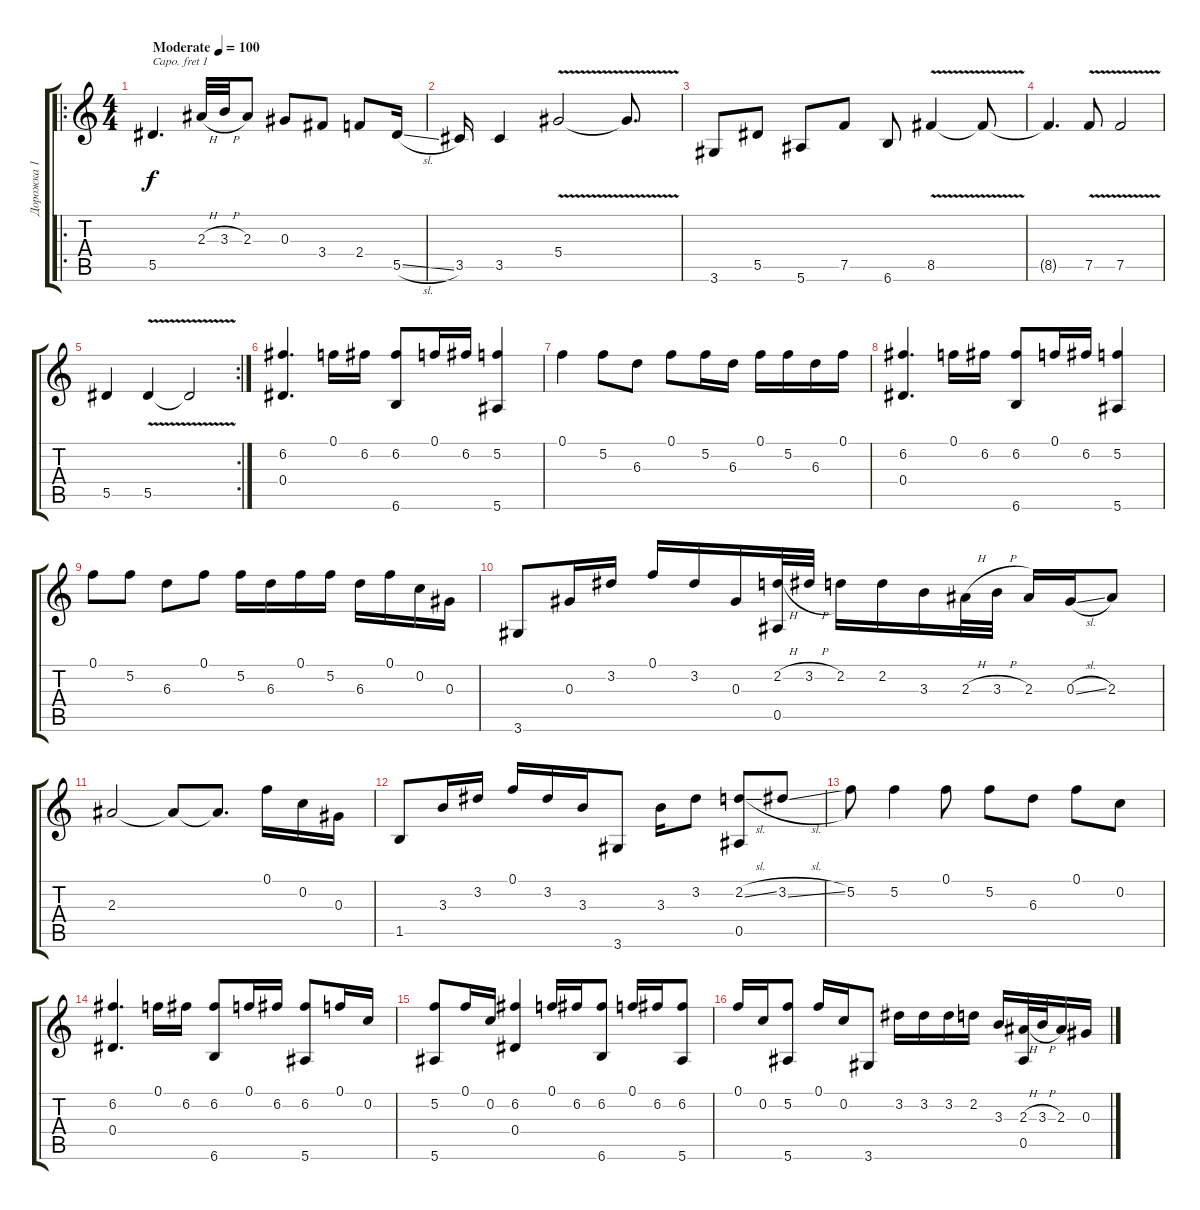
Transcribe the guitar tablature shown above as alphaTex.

\track ("Дорожка 1" "Дорожка 1") {instrument acousticguitarsteel}
\staff {score tabs}
\capo 1
\tuning (E4 B3 G3 D3 A2 E2) {hide}
\ro
\ts (4 4)
\tempo (100 "Moderate")
\clef g2
\ks c
5.5.4{d dy f instrument acousticguitarsteel} 2.3{h}.32 3.3{h}.32 2.3.8 0.3.8 3.4.8 2.4.8 5.5{sl}.16 |
3.5.16 3.5.4 5.4{v}.2 5.4{t}.8{d} |
3.6.8 5.5.8 5.6.8 7.5.8 6.6.8 8.5{v}.4 8.5{t}.8 |
8.5{t}.4{d} 7.5{v}.8 7.5{v}.2 |
\rc 2
5.5.4 5.5{v}.4 5.5{t}.2 |
(6.2 0.4).4{d} 0.1.16 6.2.16 (6.2 6.6).8 0.1.16 6.2.16 (5.2 5.6).4 |
0.1.4 5.2.8 6.3.8 0.1.8 5.2.16 6.3.16 0.1.16 5.2.16 6.3.16 0.1.16 |
(6.2 0.4).4{d} 0.1.16 6.2.16 (6.2 6.6).8 0.1.16 6.2.16 (5.2 5.6).4 |
0.1.8 5.2.8 6.3.8 0.1.8 5.2.16 6.3.16 0.1.16 5.2.16 6.3.16 0.1.16 0.2.16 0.3.16 |
3.6.8 0.3.16 3.2.16 0.1.16 3.2.16 0.3.16 (2.2{h} 0.5).32 3.2{h}.32 2.2.16 2.2.16 3.3.16 2.3{h}.32 3.3{h}.32 2.3.16 0.3{sl}.16 2.3.8 |
2.3.2 2.3{t}.8 2.3{t}.8{d} 0.1.16 0.2.16 0.3.16 |
1.5.8 3.3.16 3.2.16 0.1.16 3.2.16 3.3.16 3.6.8 3.3.16 3.2.8 (2.2{sl} 0.5).8 3.2{sl}.8 |
5.2.8 5.2.4 0.1.8 5.2.8 6.3.8 0.1.8 0.2.8 |
(6.2 0.4).4{d} 0.1.16 6.2.16 (6.2 6.6).8 0.1.16 6.2.16 (6.2 5.6).8 0.1.16 0.2.16 |
(5.2 5.6).8 0.1.16 0.2.16 (6.2 0.4).4 0.1.16 6.2.16 (6.2 6.6).8 0.1.16 6.2.16 (6.2 5.6).8 |
0.1.16 0.2.16 (5.2 5.6).8 0.1.16 0.2.16 3.6.8 3.2.16 3.2.16 3.2.16 2.2.16 3.3.16 (2.3{h} 0.5).32 3.3{h}.32 2.3.16 0.3.16
